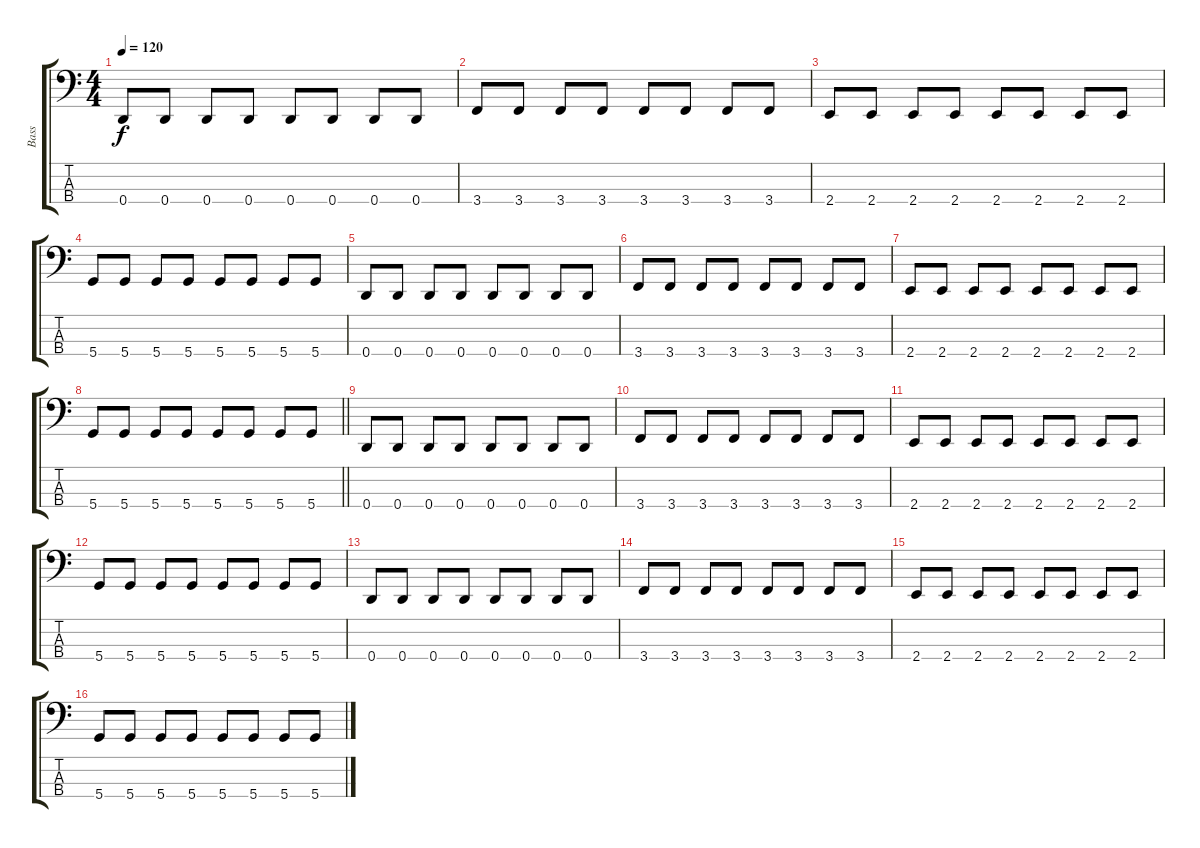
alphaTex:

\track ("Bass" "Bass") {instrument electricbasspick}
\staff {score tabs}
\tuning (G2 D2 A1 D1) {hide}
\ts (4 4)
\tempo 120
\clef f4
\ks c
0.4.8{dy f} 0.4.8 0.4.8 0.4.8 0.4.8 0.4.8 0.4.8 0.4.8 |
3.4.8 3.4.8 3.4.8 3.4.8 3.4.8 3.4.8 3.4.8 3.4.8 |
2.4.8 2.4.8 2.4.8 2.4.8 2.4.8 2.4.8 2.4.8 2.4.8 |
5.4.8 5.4.8 5.4.8 5.4.8 5.4.8 5.4.8 5.4.8 5.4.8 |
0.4.8 0.4.8 0.4.8 0.4.8 0.4.8 0.4.8 0.4.8 0.4.8 |
3.4.8 3.4.8 3.4.8 3.4.8 3.4.8 3.4.8 3.4.8 3.4.8 |
2.4.8 2.4.8 2.4.8 2.4.8 2.4.8 2.4.8 2.4.8 2.4.8 |
\barLineRight lightlight
5.4.8 5.4.8 5.4.8 5.4.8 5.4.8 5.4.8 5.4.8 5.4.8 |
0.4.8 0.4.8 0.4.8 0.4.8 0.4.8 0.4.8 0.4.8 0.4.8 |
3.4.8 3.4.8 3.4.8 3.4.8 3.4.8 3.4.8 3.4.8 3.4.8 |
2.4.8 2.4.8 2.4.8 2.4.8 2.4.8 2.4.8 2.4.8 2.4.8 |
5.4.8 5.4.8 5.4.8 5.4.8 5.4.8 5.4.8 5.4.8 5.4.8 |
0.4.8 0.4.8 0.4.8 0.4.8 0.4.8 0.4.8 0.4.8 0.4.8 |
3.4.8 3.4.8 3.4.8 3.4.8 3.4.8 3.4.8 3.4.8 3.4.8 |
2.4.8 2.4.8 2.4.8 2.4.8 2.4.8 2.4.8 2.4.8 2.4.8 |
5.4.8 5.4.8 5.4.8 5.4.8 5.4.8 5.4.8 5.4.8 5.4.8
